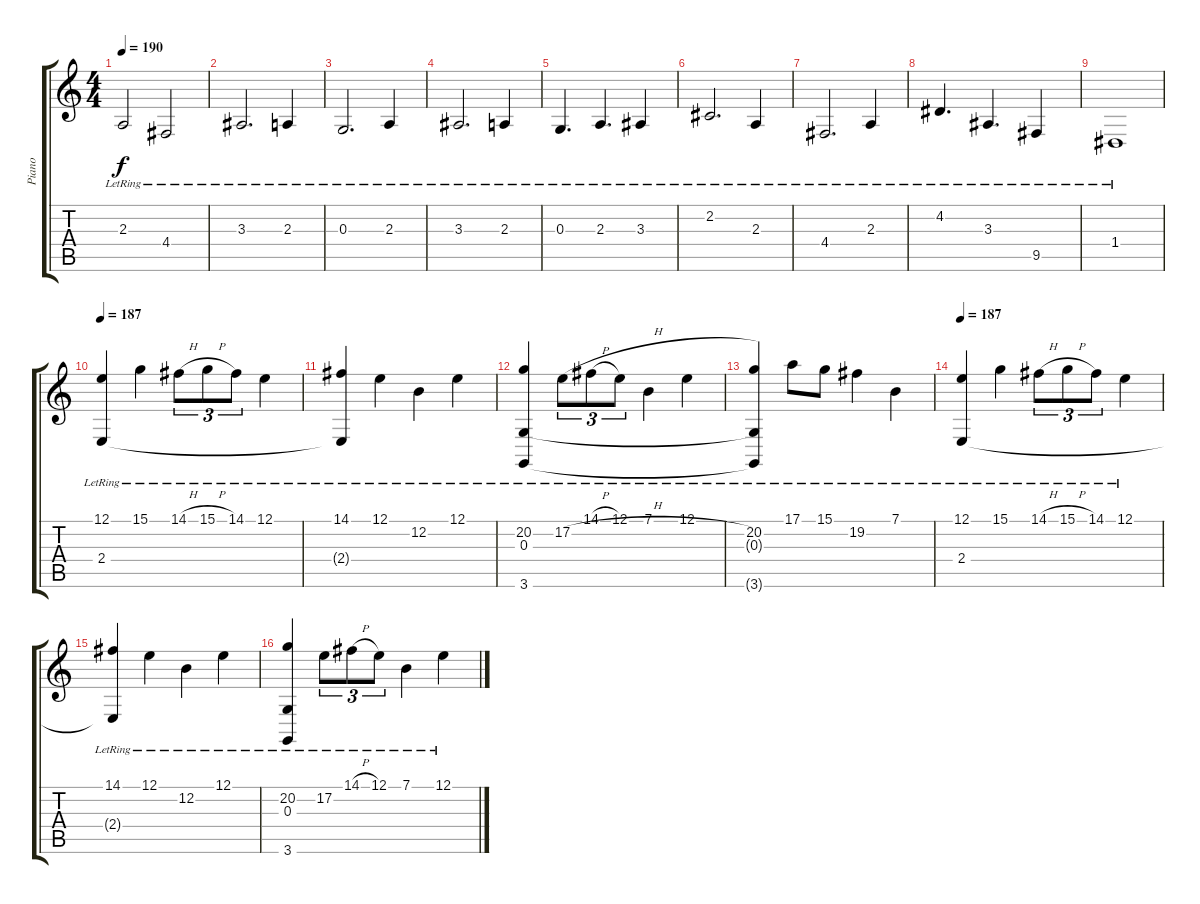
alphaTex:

\track ("Piano" "Piano") {instrument brightacousticpiano}
\staff {score tabs}
\tuning (E4 B3 G3 D3 A2 E2) {hide}
\ts (4 4)
\tempo 190
\clef g2
\ks c
2.3{lr}.2{dy f} 4.4{lr}.2 |
3.3{lr}.2{d} 2.3{lr}.4 |
0.3{lr}.2{d} 2.3{lr}.4 |
3.3{lr}.2{d} 2.3{lr}.4 |
0.3{lr}.4{d} 2.3{lr}.4{d} 3.3{lr}.4 |
2.2{lr}.2{d} 2.3{lr}.4 |
4.4{lr}.2{d} 2.3{lr}.4 |
4.2{lr}.4{d} 3.3{lr}.4{d} 9.5{lr}.4 |
1.4{lr}.1 |
\tempo 187
(12.1{lr} 2.4{lr}).4{volume 16 instrument brightacousticpiano} 15.1{lr}.4 14.1{h lr}.8{tu (3 2)} 15.1{h lr}.8{tu (3 2)} 14.1{lr}.8{tu (3 2)} 12.1{lr}.4 |
(14.1{lr} 2.4{t}).4 12.1{lr}.4 12.2{lr}.4 12.1{lr}.4 |
(20.2{lr} 0.3{lr} 3.6{lr}).4 17.2{h lr}.8{tu (3 2)} 14.1{h lr}.8{tu (3 2)} 12.1{lr}.8{tu (3 2)} 7.1{lr}.4 12.1{lr}.4 |
(20.2{lr} 0.3{t} 3.6{t}).4 17.1{lr}.8 15.1{lr}.8 19.2{lr}.4 7.1{lr}.4 |
\tempo 187
(12.1{lr} 2.4{lr}).4{volume 16 instrument brightacousticpiano} 15.1{lr}.4 14.1{h lr}.8{tu (3 2)} 15.1{h lr}.8{tu (3 2)} 14.1{lr}.8{tu (3 2)} 12.1{lr}.4 |
(14.1{lr} 2.4{t}).4 12.1{lr}.4 12.2{lr}.4 12.1{lr}.4 |
(20.2{lr} 0.3{lr} 3.6{lr}).4 17.2{h lr}.8{tu (3 2)} 14.1{h lr}.8{tu (3 2)} 12.1{lr}.8{tu (3 2)} 7.1{lr}.4 12.1{lr}.4
